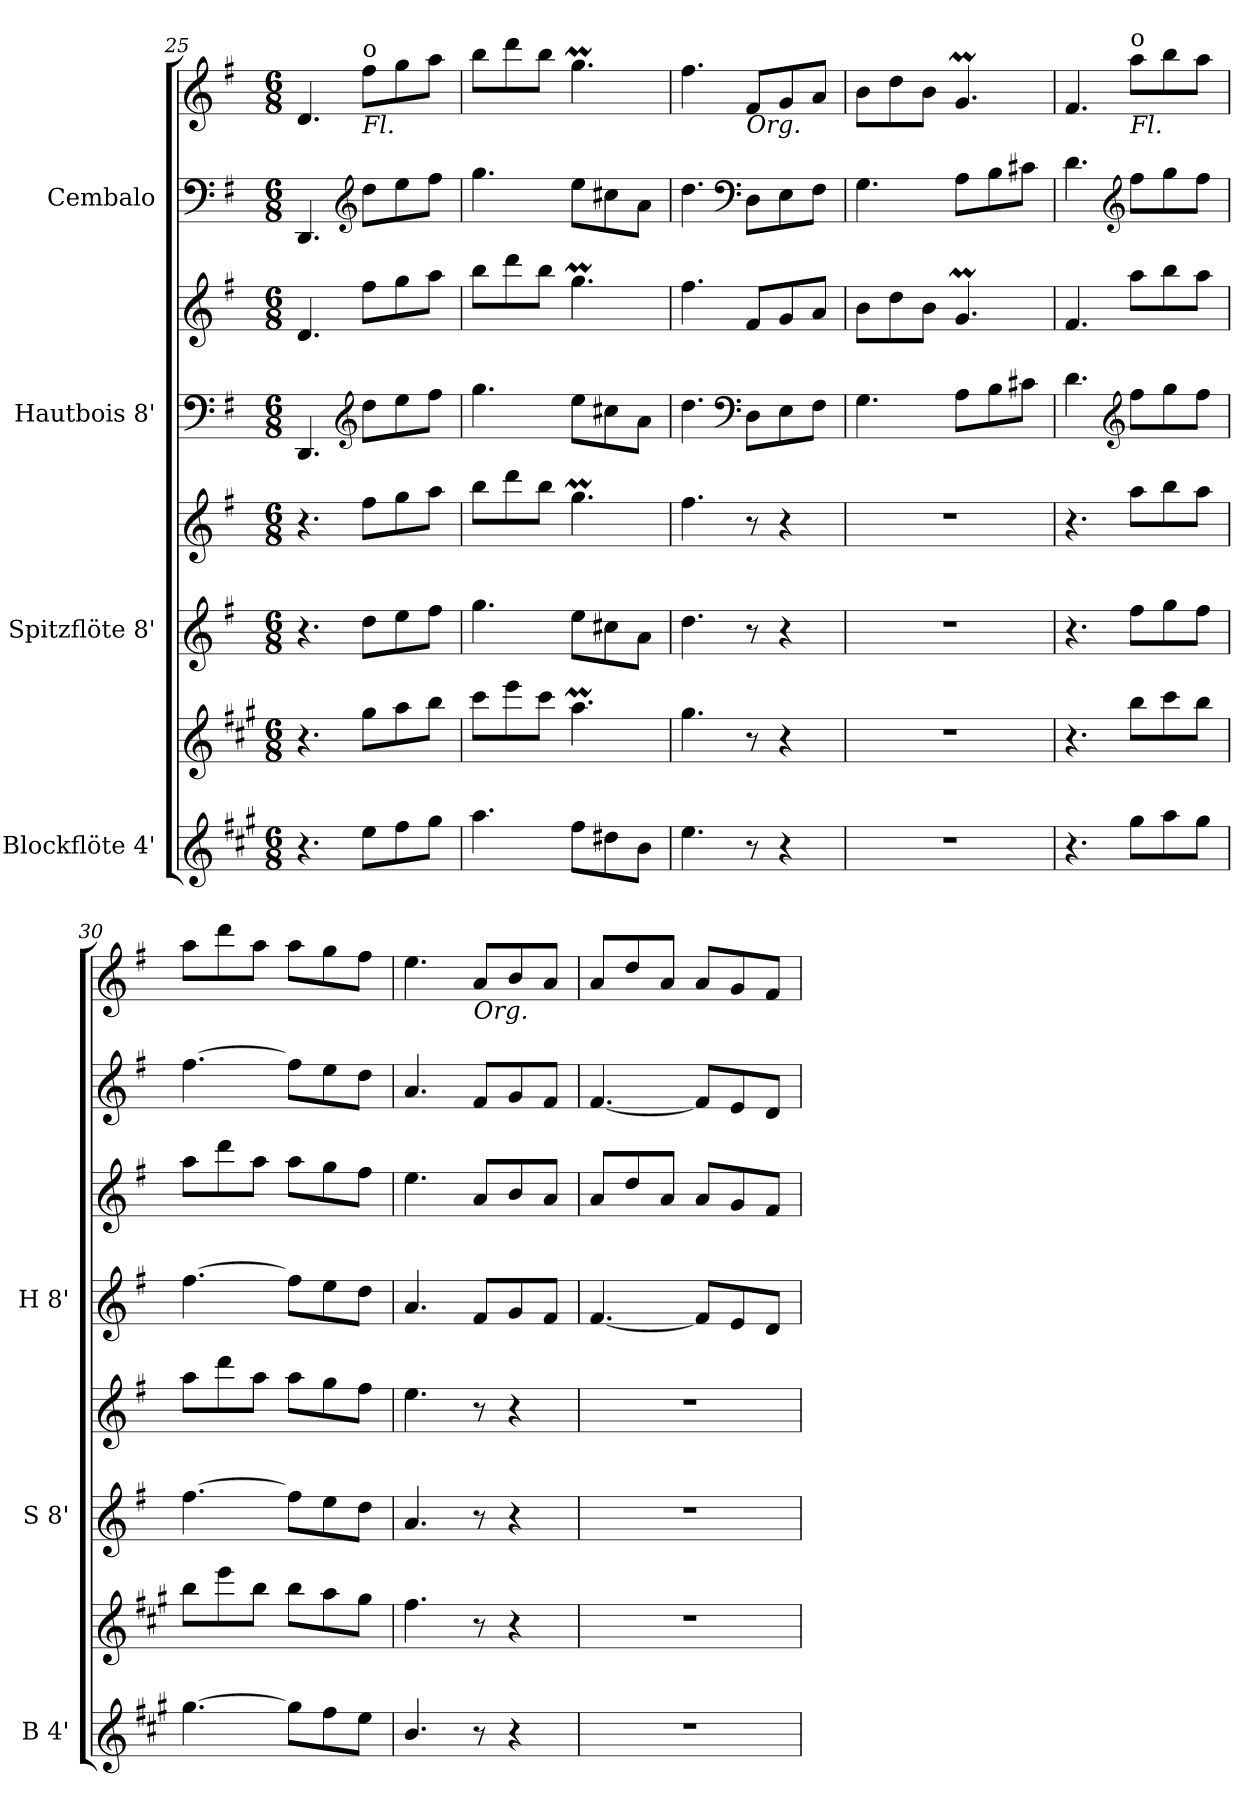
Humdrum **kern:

**kern	**kern	**kern	**kern	**kern	**kern	**kern	**kern
*part4	*part4	*part3	*part3	*part2	*part2	*part1	*part1
*staff8	*staff7	*staff6	*staff5	*staff4	*staff3	*staff2	*staff1
*I"Blockflöte 4'	*	*I"Spitzflöte 8'	*	*I"Hautbois 8'	*	*I"Cembalo	*
*I'B 4'	*	*I'S 8'	*	*I'H 8'	*	*	*
*clefG2	*clefG2	*clefG2	*clefG2	*clefF4	*clefG2	*clefF4	*clefG2
*ITrd1c2	*ITrd1c2	*	*	*	*	*	*
*k[f#]	*k[f#]	*k[f#]	*k[f#]	*k[f#]	*k[f#]	*k[f#]	*k[f#]
*M6/8	*M6/8	*M6/8	*M6/8	*M6/8	*M6/8	*M6/8	*M6/8
=25	=25	=25	=25	=25	=25	=25	=25
4.r	4.r	4.r	4.r	4.DD/	4.d/	4.DD/	4.d/
*	*	*	*	*clefG2	*	*clefG2	*
!	!	!	!	!	!	!	!LO:TX:b:i:t=Fl.
!	!	!	!	!	!	!	!LO:TX:t=o
8dd\L	8ff#\L	8dd\L	8ff#\L	8dd\L	8ff#\L	8dd\L	8ff#\L
8ee\	8gg\	8ee\	8gg\	8ee\	8gg\	8ee\	8gg\
8ff#\J	8aa\J	8ff#\J	8aa\J	8ff#\J	8aa\J	8ff#\J	8aa\J
!!LO:PB:g=z
=26	=26	=26	=26	=26	=26	=26	=26
4.gg\	8bb\L	4.gg\	8bb\L	4.gg\	8bb\L	4.gg\	8bb\L
.	8ddd\	.	8ddd\	.	8ddd\	.	8ddd\
.	8bb\J	.	8bb\J	.	8bb\J	.	8bb\J
8ee\L	4.ggM\	8ee\L	4.ggM\	8ee\L	4.ggM\	8ee\L	4.ggM\
8cc#X\	.	8cc#X\	.	8cc#X\	.	8cc#X\	.
8a\J	.	8a\J	.	8a\J	.	8a\J	.
=27	=27	=27	=27	=27	=27	=27	=27
4.dd\	4.ff#\	4.dd\	4.ff#\	4.dd\	4.ff#\	4.dd\	4.ff#\
*	*	*	*	*clefF4	*	*clefF4	*
!	!	!	!	!	!	!	!LO:TX:b:i:t=Org.
8r	8r	8r	8r	8D\L	8f#/L	8D\L	8f#/L
4r	4r	4r	4r	8E\	8g/	8E\	8g/
.	.	.	.	8F#\J	8a/J	8F#\J	8a/J
=28	=28	=28	=28	=28	=28	=28	=28
2.r	2.r	2.r	2.r	4.G\	8b\L	4.G\	8b\L
.	.	.	.	.	8dd\	.	8dd\
.	.	.	.	.	8b\J	.	8b\J
.	.	.	.	8A\L	4.gM/	8A\L	4.gM/
.	.	.	.	8B\	.	8B\	.
.	.	.	.	8c#X\J	.	8c#X\J	.
=29	=29	=29	=29	=29	=29	=29	=29
4.r	4.r	4.r	4.r	4.d\	4.f#/	4.d\	4.f#/
*	*	*	*	*clefG2	*	*clefG2	*
!	!	!	!	!	!	!	!LO:TX:b:i:t=Fl.
!	!	!	!	!	!	!	!LO:TX:t=o
8ff#\L	8aa\L	8ff#\L	8aa\L	8ff#\L	8aa\L	8ff#\L	8aa\L
8gg\	8bb\	8gg\	8bb\	8gg\	8bb\	8gg\	8bb\
8ff#\J	8aa\J	8ff#\J	8aa\J	8ff#\J	8aa\J	8ff#\J	8aa\J
=30	=30	=30	=30	=30	=30	=30	=30
[4.ff#\	8aa\L	[4.ff#\	8aa\L	[4.ff#\	8aa\L	[4.ff#\	8aa\L
.	8ddd\	.	8ddd\	.	8ddd\	.	8ddd\
.	8aa\J	.	8aa\J	.	8aa\J	.	8aa\J
8ff#\L]	8aa\L	8ff#\L]	8aa\L	8ff#\L]	8aa\L	8ff#\L]	8aa\L
8ee\	8gg\	8ee\	8gg\	8ee\	8gg\	8ee\	8gg\
8dd\J	8ff#\J	8dd\J	8ff#\J	8dd\J	8ff#\J	8dd\J	8ff#\J
!!LO:LB:g=z
=31	=31	=31	=31	=31	=31	=31	=31
4.a/	4.ee\	4.a/	4.ee\	4.a/	4.ee\	4.a/	4.ee\
!	!	!	!	!	!	!	!LO:TX:b:i:t=Org.
8r	8r	8r	8r	8f#/L	8a/L	8f#/L	8a/L
4r	4r	4r	4r	8g/	8b/	8g/	8b/
.	.	.	.	8f#/J	8a/J	8f#/J	8a/J
=32	=32	=32	=32	=32	=32	=32	=32
2.r	2.r	2.r	2.r	[4.f#/	8a/L	[4.f#/	8a/L
.	.	.	.	.	8dd/	.	8dd/
.	.	.	.	.	8a/J	.	8a/J
.	.	.	.	8f#/L]	8a/L	8f#/L]	8a/L
.	.	.	.	8e/	8g/	8e/	8g/
.	.	.	.	8d/J	8f#/J	8d/J	8f#/J
=	=	=	=	=	=	=	=
*-	*-	*-	*-	*-	*-	*-	*-
